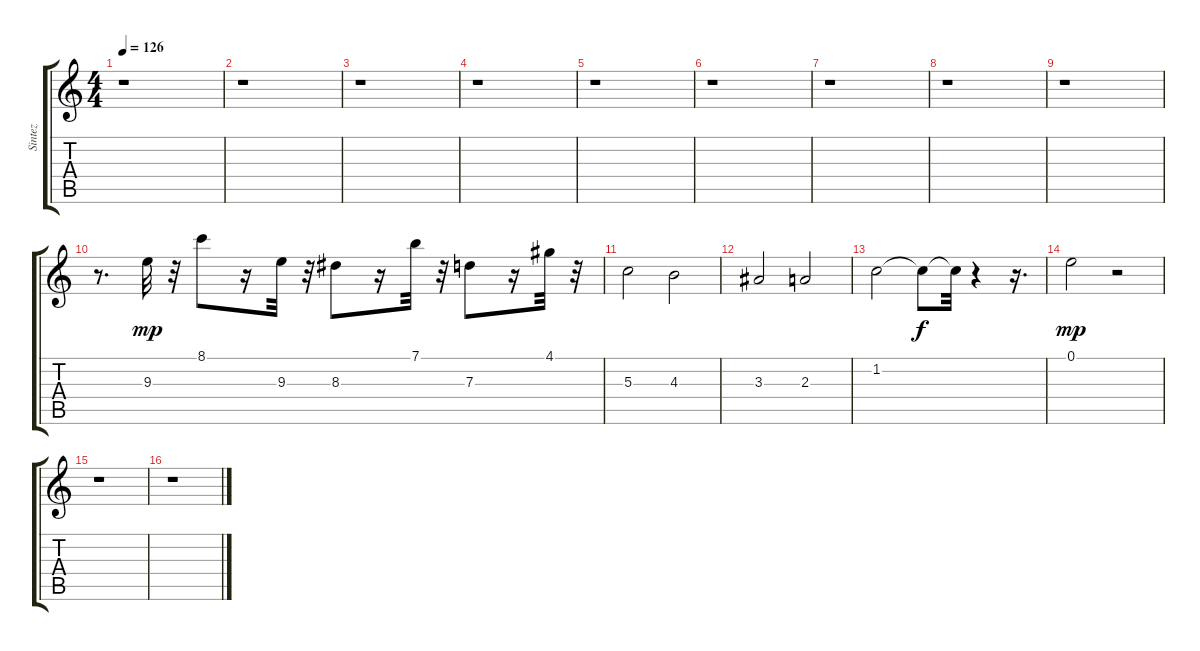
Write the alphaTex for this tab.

\track ("Sintez" "Sintez") {instrument fretlessbass}
\staff {score tabs}
\tuning (E4 B3 G3 D3 A2 E2) {hide}
\ts (4 4)
\tempo 126
\clef g2
\ks c
r.1{dy mp instrument fretlessbass} |
r.1 |
r.1 |
r.1 |
r.1 |
r.1 |
r.1 |
r.1 |
r.1 |
r.8{d} 9.3.32 r.32 8.1.8 r.16 9.3.32 r.32 8.3.8 r.16 7.1.32 r.32 7.3.8 r.16 4.1.32 r.32 |
5.3.2 4.3.2 |
3.3.2 2.3.2 |
1.2.2 1.2{t}.8{dy f} 1.2{t}.32 r.4 r.16{d} |
0.1.2{dy mp} r.2 |
r.1 |
r.1
